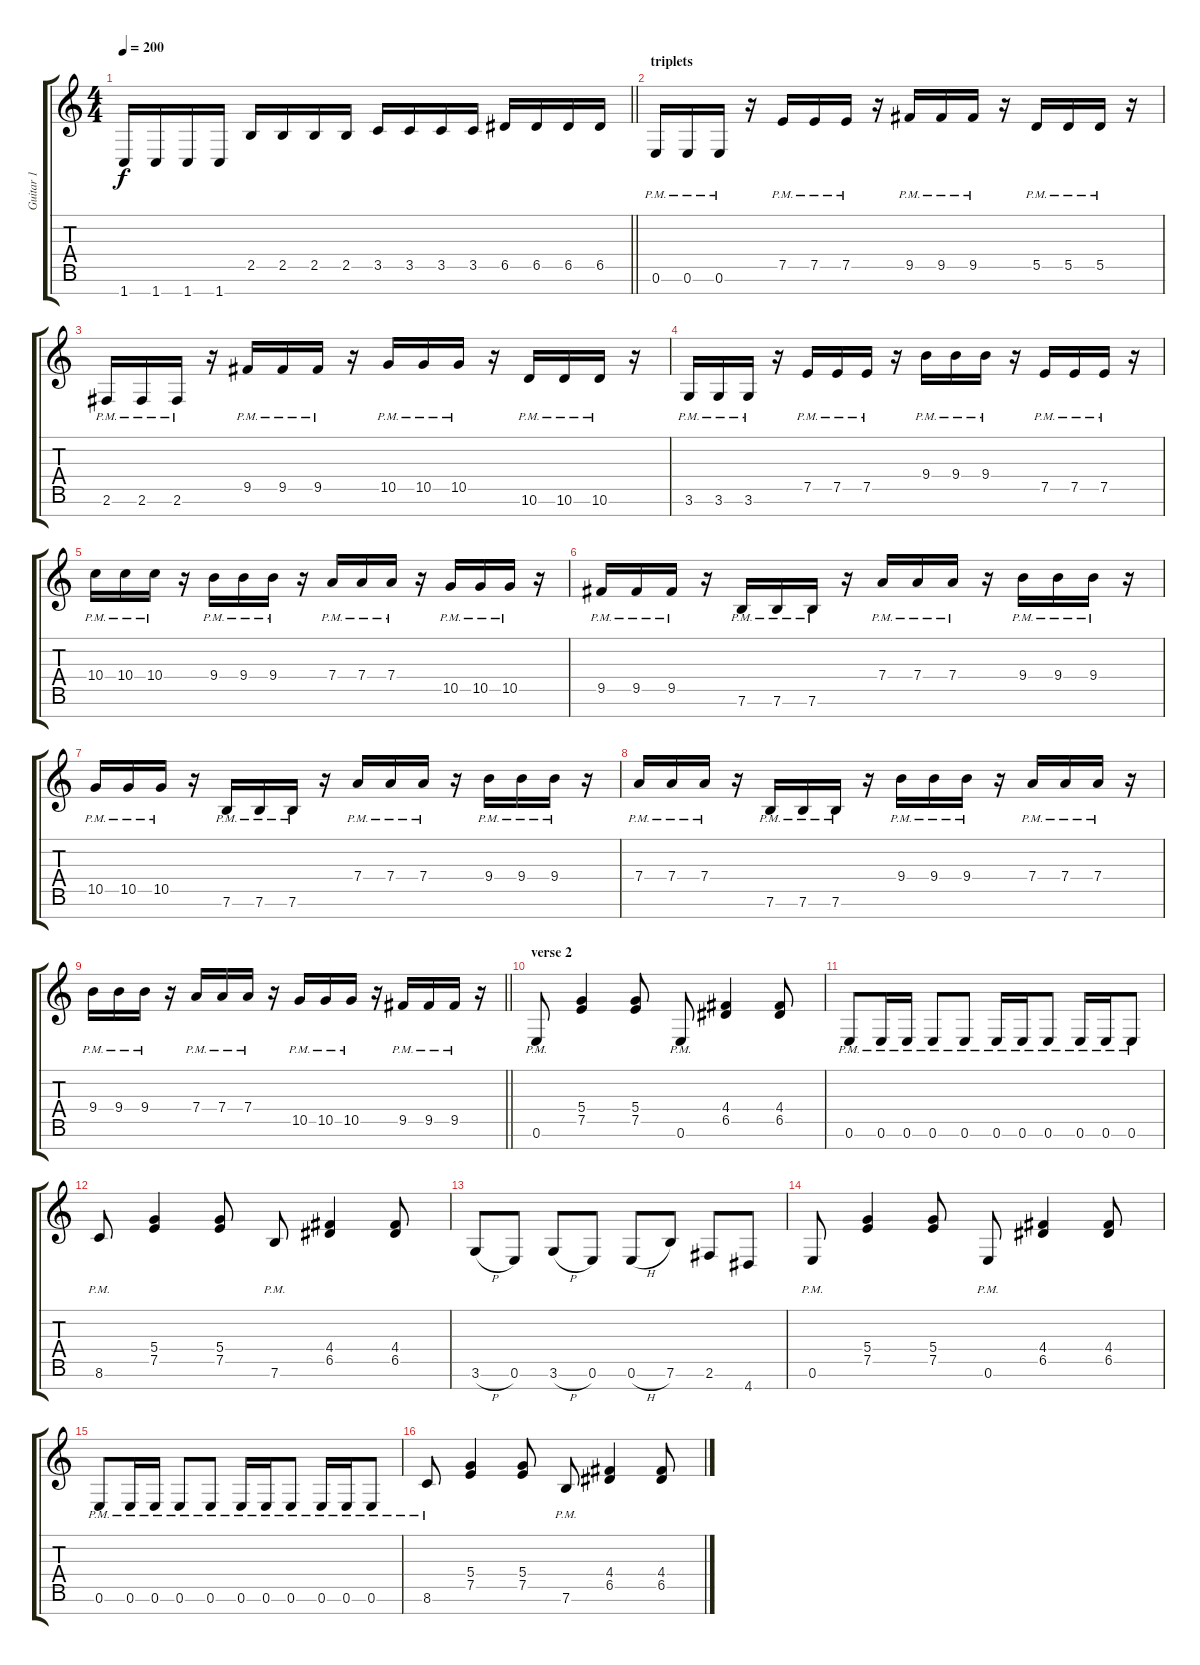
\track ("Guitar 1" "Guitar 1") {instrument distortionguitar}
\staff {score tabs}
\tuning (E4 B3 G3 D3 A2 E2 B1) {hide}
\ts (4 4)
\tempo 200
\clef g2
\barLineRight lightlight
\ks c
1.7.16{dy f} 1.7.16 1.7.16 1.7.16 2.5.16 2.5.16 2.5.16 2.5.16 3.5.16 3.5.16 3.5.16 3.5.16 6.5.16 6.5.16 6.5.16 6.5.16 |
\section ("" "triplets")
0.6{pm}.16 0.6{pm}.16 0.6{pm}.16 r.16 7.5{pm}.16 7.5{pm}.16 7.5{pm}.16 r.16 9.5{pm}.16 9.5{pm}.16 9.5{pm}.16 r.16 5.5{pm}.16 5.5{pm}.16 5.5{pm}.16 r.16 |
2.6{pm}.16 2.6{pm}.16 2.6{pm}.16 r.16 9.5{pm}.16 9.5{pm}.16 9.5{pm}.16 r.16 10.5{pm}.16 10.5{pm}.16 10.5{pm}.16 r.16 10.6{pm}.16 10.6{pm}.16 10.6{pm}.16 r.16 |
3.6{pm}.16 3.6{pm}.16 3.6{pm}.16 r.16 7.5{pm}.16 7.5{pm}.16 7.5{pm}.16 r.16 9.4{pm}.16 9.4{pm}.16 9.4{pm}.16 r.16 7.5{pm}.16 7.5{pm}.16 7.5{pm}.16 r.16 |
10.4{pm}.16 10.4{pm}.16 10.4{pm}.16 r.16 9.4{pm}.16 9.4{pm}.16 9.4{pm}.16 r.16 7.4{pm}.16 7.4{pm}.16 7.4{pm}.16 r.16 10.5{pm}.16 10.5{pm}.16 10.5{pm}.16 r.16 |
9.5{pm}.16 9.5{pm}.16 9.5{pm}.16 r.16 7.6{pm}.16 7.6{pm}.16 7.6{pm}.16 r.16 7.4{pm}.16 7.4{pm}.16 7.4{pm}.16 r.16 9.4{pm}.16 9.4{pm}.16 9.4{pm}.16 r.16 |
10.5{pm}.16 10.5{pm}.16 10.5{pm}.16 r.16 7.6{pm}.16 7.6{pm}.16 7.6{pm}.16 r.16 7.4{pm}.16 7.4{pm}.16 7.4{pm}.16 r.16 9.4{pm}.16 9.4{pm}.16 9.4{pm}.16 r.16 |
7.4{pm}.16 7.4{pm}.16 7.4{pm}.16 r.16 7.6{pm}.16 7.6{pm}.16 7.6{pm}.16 r.16 9.4{pm}.16 9.4{pm}.16 9.4{pm}.16 r.16 7.4{pm}.16 7.4{pm}.16 7.4{pm}.16 r.16 |
\barLineRight lightlight
9.4{pm}.16 9.4{pm}.16 9.4{pm}.16 r.16 7.4{pm}.16 7.4{pm}.16 7.4{pm}.16 r.16 10.5{pm}.16 10.5{pm}.16 10.5{pm}.16 r.16 9.5{pm}.16 9.5{pm}.16 9.5{pm}.16 r.16 |
\section ("" "verse 2")
0.6{pm}.8 (5.4 7.5).4 (5.4 7.5).8 0.6{pm}.8 (4.4 6.5).4 (4.4 6.5).8 |
0.6{pm}.8 0.6{pm}.16 0.6{pm}.16 0.6{pm}.8 0.6{pm}.8 0.6{pm}.16 0.6{pm}.16 0.6{pm}.8 0.6{pm}.16 0.6{pm}.16 0.6{pm}.8 |
8.6{pm}.8 (5.4 7.5).4 (5.4 7.5).8 7.6{pm}.8 (4.4 6.5).4 (4.4 6.5).8 |
3.6{h}.8 0.6.8 3.6{h}.8 0.6.8 0.6{h}.8 7.6.8 2.6.8 4.7.8 |
0.6{pm}.8 (5.4 7.5).4 (5.4 7.5).8 0.6{pm}.8 (4.4 6.5).4 (4.4 6.5).8 |
0.6{pm}.8 0.6{pm}.16 0.6{pm}.16 0.6{pm}.8 0.6{pm}.8 0.6{pm}.16 0.6{pm}.16 0.6{pm}.8 0.6{pm}.16 0.6{pm}.16 0.6{pm}.8 |
8.6{pm}.8 (5.4 7.5).4 (5.4 7.5).8 7.6{pm}.8 (4.4 6.5).4 (4.4 6.5).8
